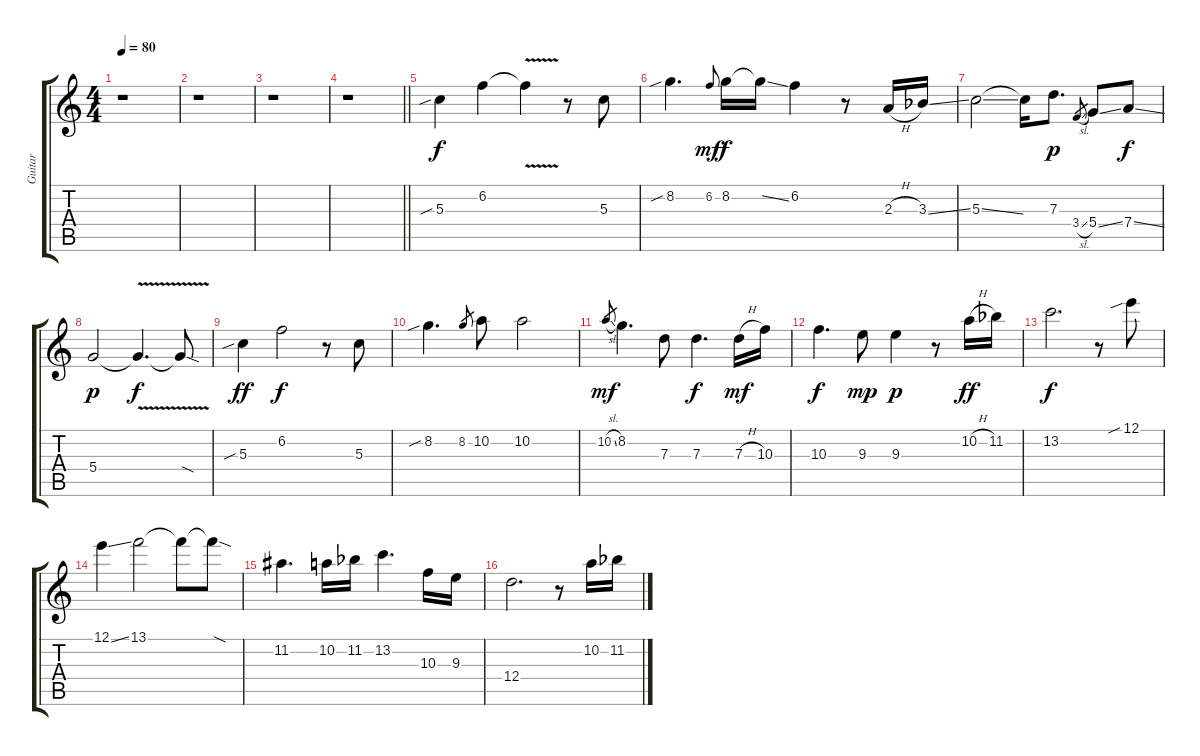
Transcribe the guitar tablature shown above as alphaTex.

\track ("Guitar " "Guitar ") {instrument electricguitarjazz}
\staff {score tabs}
\tuning (E4 B3 G3 D3 A2 E2) {hide}
\ts (4 4)
\tempo 80
\clef g2
\ks c
r.1{dy f instrument electricguitarjazz} |
r.1 |
r.1 |
\barLineRight lightlight
r.1 |
5.3{sib}.4 6.2.4 6.2{v t}.4 r.8 5.3.8 |
8.2{sib}.4{d} 6.2.8{gr onbeat dy mf} 8.2.16{dy f} 8.2{ss t}.16 6.2.4 r.8 2.3{h}.16 3.3{ss acc b}.16 |
5.3{ss}.2 5.3{t}.16 7.3.8{d dy p} 3.4{sl}.8{gr} 5.4{ss}.8 7.4{ss}.8{dy f} |
5.4.2{dy p} 5.4{v t}.4{d dy f} 5.4{sod t}.8 |
5.3{sib}.4{dy ff} 6.2.2{dy f} r.8 5.3.8 |
8.2{sib}.4{d} 8.2.8{gr} 10.2.8 10.2.2 |
10.2{sl}.8{gr dy mf} 8.2.4{d} 7.3.8 7.3.4{d dy f} 7.3{h}.16{dy mf} 10.3.16 |
10.3.4{d dy f} 9.3.8{dy mp} 9.3.4{dy p} r.8 10.2{h}.16{dy ff} 11.2{acc b}.16 |
13.2.2{d dy f} r.8 12.1{sib}.8 |
12.1{ss}.4 13.1.2 13.1{t}.8 13.1{sod t}.8 |
11.2.4{d} 10.2.16 11.2{acc b}.16 13.2.4{d} 10.3.16 9.3.16 |
12.4.2{d} r.8 10.2.16 11.2{acc b}.16
